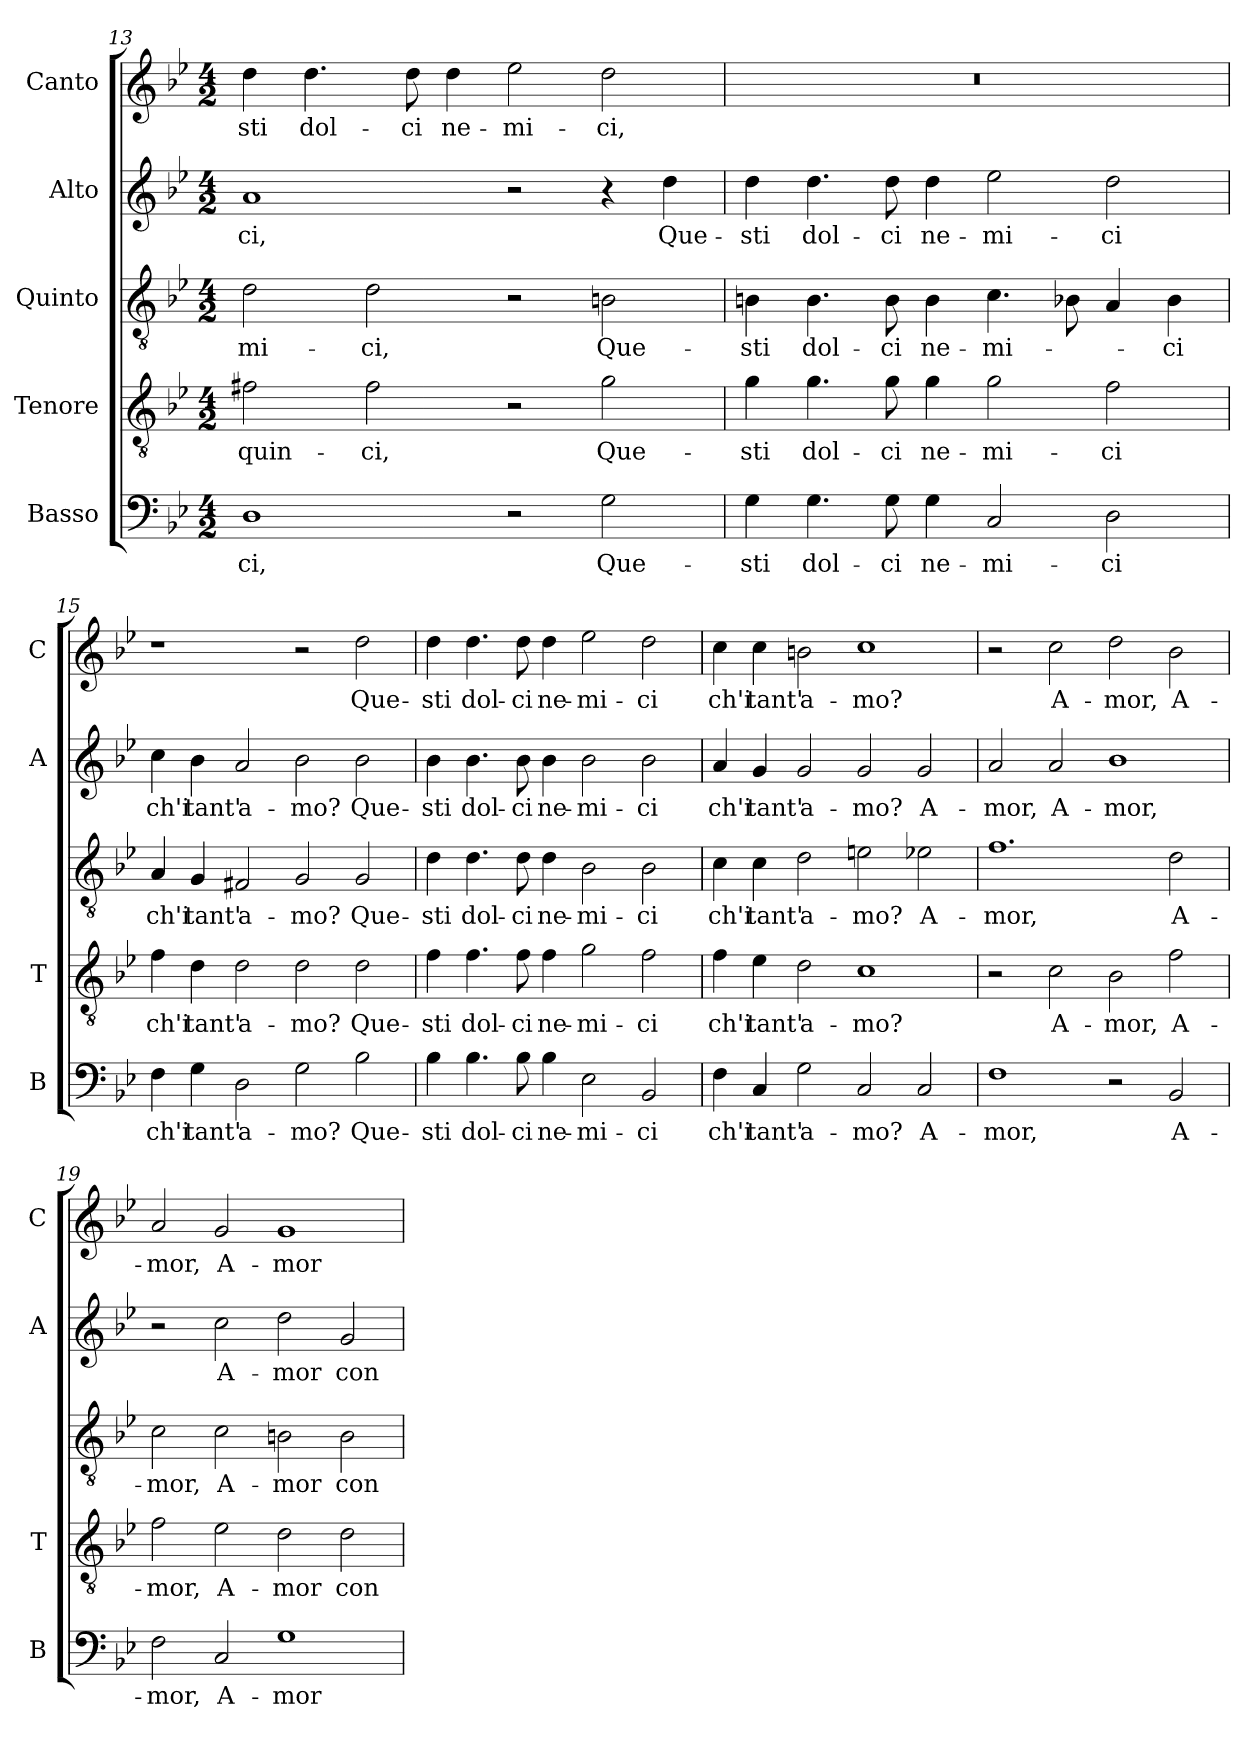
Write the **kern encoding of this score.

**kern	**text	**kern	**text	**kern	**text	**kern	**text	**kern	**text
*part5	*part5	*part4	*part4	*part3	*part3	*part2	*part2	*part1	*part1
*staff5	*staff5	*staff4	*staff4	*staff3	*staff3	*staff2	*staff2	*staff1	*staff1
*I"Basso	*	*I"Tenore	*	*I"Quinto	*	*I"Alto	*	*I"Canto	*
*I'B	*	*I'T	*	*	*	*I'A	*	*I'C	*
*clefF4	*	*clefGv2	*	*clefGv2	*	*clefG2	*	*clefG2	*
*k[b-e-]	*	*k[b-e-]	*	*k[b-e-]	*	*k[b-e-]	*	*k[b-e-]	*
*B-:	*	*B-:	*	*B-:	*	*B-:	*	*B-:	*
*M4/2	*	*M4/2	*	*M4/2	*	*M4/2	*	*M4/2	*
=13	=13	=13	=13	=13	=13	=13	=13	=13	=13
!	!LO:LY:b	!	!LO:LY:b	!	!LO:LY:b	!	!LO:LY:b	!	!LO:LY:b
1D	-ci,	2f#X\	quin-	2d\	-mi-	1a	-ci,	4dd\	-sti
!	!	!	!	!	!	!	!	!	!LO:LY:b
.	.	.	.	.	.	.	.	4.dd\	dol-
!	!	!	!LO:LY:b	!	!LO:LY:b	!	!	!	!
.	.	2f#\	-ci,	2d\	-ci,	.	.	.	.
!	!	!	!	!	!	!	!	!	!LO:LY:b
.	.	.	.	.	.	.	.	8dd\	-ci
!	!	!	!	!	!	!	!	!	!LO:LY:b
.	.	.	.	.	.	.	.	4dd\	ne-
!	!	!	!	!	!	!	!	!	!LO:LY:b
2r	.	2r	.	2r	.	2r	.	2ee-\	-mi-
!	!LO:LY:b	!	!LO:LY:b	!	!LO:LY:b	!	!	!	!LO:LY:b
2G\	Que-	2g\	Que-	2Bn\	Que-	4r	.	2dd\	-ci,
!	!	!	!	!	!	!	!LO:LY:b	!	!
.	.	.	.	.	.	4dd\	Que-	.	.
!!LO:LB:g=z
=14	=14	=14	=14	=14	=14	=14	=14	=14	=14
!	!LO:LY:b	!	!LO:LY:b	!	!LO:LY:b	!	!LO:LY:b	!	!
4G\	-sti	4g\	-sti	4Bn\	-sti	4dd\	-sti	0r	.
!	!LO:LY:b	!	!LO:LY:b	!	!LO:LY:b	!	!LO:LY:b	!	!
4.G\	dol-	4.g\	dol-	4.B\	dol-	4.dd\	dol-	.	.
!	!LO:LY:b	!	!LO:LY:b	!	!LO:LY:b	!	!LO:LY:b	!	!
8G\	-ci	8g\	-ci	8B\	-ci	8dd\	-ci	.	.
!	!LO:LY:b	!	!LO:LY:b	!	!LO:LY:b	!	!LO:LY:b	!	!
4G\	ne-	4g\	ne-	4B\	ne-	4dd\	ne-	.	.
!	!LO:LY:b	!	!LO:LY:b	!	!LO:LY:b	!	!LO:LY:b	!	!
2C/	-mi-	2g\	-mi-	4.c\	-mi-	2ee-\	-mi-	.	.
.	.	.	.	8B-X\	.	.	.	.	.
!	!LO:LY:b	!	!LO:LY:b	!	!	!	!LO:LY:b	!	!
2D\	-ci	2f\	-ci	4A/	.	2dd\	-ci	.	.
!	!	!	!	!	!LO:LY:b	!	!	!	!
.	.	.	.	4B-\	-ci	.	.	.	.
=15	=15	=15	=15	=15	=15	=15	=15	=15	=15
!	!LO:LY:b	!	!LO:LY:b	!	!LO:LY:b	!	!LO:LY:b	!	!
4F\	ch'i	4f\	ch'i	4A/	ch'i	4cc\	ch'i	1r	.
!	!LO:LY:b	!	!LO:LY:b	!	!LO:LY:b	!	!LO:LY:b	!	!
4G\	tant'	4d\	tant'	4G/	tant'	4b-\	tant'	.	.
!	!LO:LY:b	!	!LO:LY:b	!	!LO:LY:b	!	!LO:LY:b	!	!
2D\	a-	2d\	a-	2F#X/	a-	2a/	a-	.	.
!	!LO:LY:b	!	!LO:LY:b	!	!LO:LY:b	!	!LO:LY:b	!	!
2G\	-mo?	2d\	-mo?	2G/	-mo?	2b-\	-mo?	2r	.
!	!LO:LY:b	!	!LO:LY:b	!	!LO:LY:b	!	!LO:LY:b	!	!LO:LY:b
2B-\	Que-	2d\	Que-	2G/	Que-	2b-\	Que-	2dd\	Que-
=16	=16	=16	=16	=16	=16	=16	=16	=16	=16
!	!LO:LY:b	!	!LO:LY:b	!	!LO:LY:b	!	!LO:LY:b	!	!LO:LY:b
4B-\	-sti	4f\	-sti	4d\	-sti	4b-\	-sti	4dd\	-sti
!	!LO:LY:b	!	!LO:LY:b	!	!LO:LY:b	!	!LO:LY:b	!	!LO:LY:b
4.B-\	dol-	4.f\	dol-	4.d\	dol-	4.b-\	dol-	4.dd\	dol-
!	!LO:LY:b	!	!LO:LY:b	!	!LO:LY:b	!	!LO:LY:b	!	!LO:LY:b
8B-\	-ci	8f\	-ci	8d\	-ci	8b-\	-ci	8dd\	-ci
!	!LO:LY:b	!	!LO:LY:b	!	!LO:LY:b	!	!LO:LY:b	!	!LO:LY:b
4B-\	ne-	4f\	ne-	4d\	ne-	4b-\	ne-	4dd\	ne-
!	!LO:LY:b	!	!LO:LY:b	!	!LO:LY:b	!	!LO:LY:b	!	!LO:LY:b
2E-\	-mi-	2g\	-mi-	2B-\	-mi-	2b-\	-mi-	2ee-\	-mi-
!	!LO:LY:b	!	!LO:LY:b	!	!LO:LY:b	!	!LO:LY:b	!	!LO:LY:b
2BB-/	-ci	2f\	-ci	2B-\	-ci	2b-\	-ci	2dd\	-ci
=17	=17	=17	=17	=17	=17	=17	=17	=17	=17
!	!LO:LY:b	!	!LO:LY:b	!	!LO:LY:b	!	!LO:LY:b	!	!LO:LY:b
4F\	ch'i	4f\	ch'i	4c\	ch'i	4a/	ch'i	4cc\	ch'i
!	!LO:LY:b	!	!LO:LY:b	!	!LO:LY:b	!	!LO:LY:b	!	!LO:LY:b
4C/	tant'	4e-\	tant'	4c\	tant'	4g/	tant'	4cc\	tant'
!	!LO:LY:b	!	!LO:LY:b	!	!LO:LY:b	!	!LO:LY:b	!	!LO:LY:b
2G\	a-	2d\	a-	2d\	a-	2g/	a-	2bn\	a-
!	!LO:LY:b	!	!LO:LY:b	!	!LO:LY:b	!	!LO:LY:b	!	!LO:LY:b
2C/	-mo?	1c	-mo?	2en\	-mo?	2g/	-mo?	1cc	-mo?
!	!LO:LY:b	!	!	!	!LO:LY:b	!	!LO:LY:b	!	!
2C/	A-	.	.	2e-X\	A-	2g/	A-	.	.
!!LO:LB:g=z
=18	=18	=18	=18	=18	=18	=18	=18	=18	=18
!	!LO:LY:b	!	!	!	!LO:LY:b	!	!LO:LY:b	!	!
1F	-mor,	2r	.	1.f	-mor,	2a/	-mor,	2r	.
!	!	!	!LO:LY:b	!	!	!	!LO:LY:b	!	!LO:LY:b
.	.	2c\	A-	.	.	2a/	A-	2cc\	A-
!	!	!	!LO:LY:b	!	!	!	!LO:LY:b	!	!LO:LY:b
2r	.	2B-\	-mor,	.	.	1b-	-mor,	2dd\	-mor,
!	!LO:LY:b	!	!LO:LY:b	!	!LO:LY:b	!	!	!	!LO:LY:b
2BB-/	A-	2f\	A-	2d\	A-	.	.	2b-\	A-
=19	=19	=19	=19	=19	=19	=19	=19	=19	=19
!	!LO:LY:b	!	!LO:LY:b	!	!LO:LY:b	!	!	!	!LO:LY:b
2F\	-mor,	2f\	-mor,	2c\	-mor,	2r	.	2a/	-mor,
!	!LO:LY:b	!	!LO:LY:b	!	!LO:LY:b	!	!LO:LY:b	!	!LO:LY:b
2C/	A-	2e-\	A-	2c\	A-	2cc\	A-	2g/	A-
!	!LO:LY:b	!	!LO:LY:b	!	!LO:LY:b	!	!LO:LY:b	!	!LO:LY:b
1G	-mor	2d\	-mor	2Bn\	-mor	2dd\	-mor	1g	-mor
!	!	!	!LO:LY:b	!	!LO:LY:b	!	!LO:LY:b	!	!
.	.	2d\	con	2B\	con	2g/	con	.	.
=	=	=	=	=	=	=	=	=	=
*-	*-	*-	*-	*-	*-	*-	*-	*-	*-
